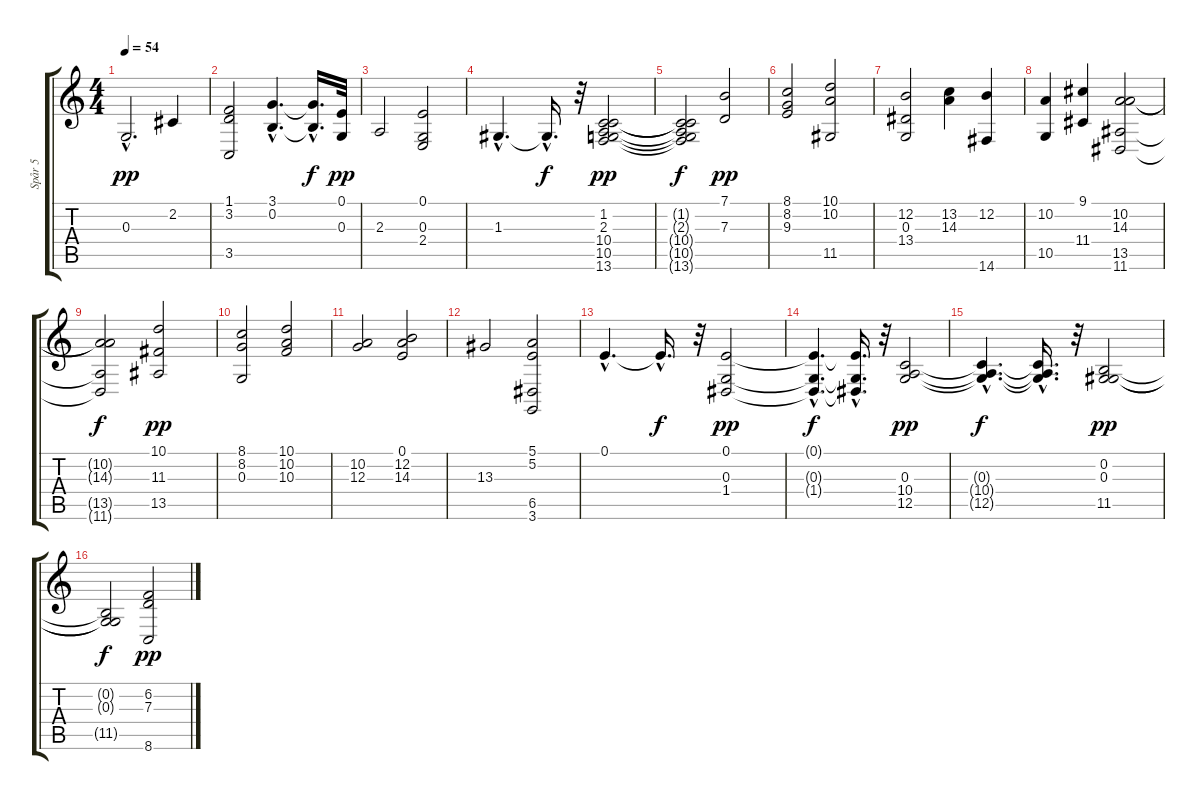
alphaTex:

\track ("Spår 5" "Spår 5") {instrument stringensemble1}
\staff {score tabs}
\tuning (E4 B3 G3 D3 A2 E2) {hide}
\ts (4 4)
\tempo 54
\clef g2
\ks c
0.3{hac}.2{d dy pp} 2.2.4 |
(1.1 3.2 3.5).2 (3.1{hac} 0.2{hac}).4{d} (3.1{hac t} 0.2{hac t}).16{d dy f} (0.1 0.3).32{dy pp} |
2.3.2 (0.1 0.3 2.4).2 |
1.3{hac}.4{d} 1.3{hac t}.16{d dy f} r.32 (1.2 2.3 10.4 10.5 13.6).2{dy pp} |
(1.2{t} 2.3{t} 10.4{t} 10.5{t} 13.6{t}).2{dy f} (7.1 7.3).2{dy pp} |
(8.1 8.2 9.3).2 (10.1 10.2 11.5).2 |
(12.2 0.3 13.4).2 (13.2 14.3).4 (12.2 14.6).4 |
(10.2 10.5).4 (9.1 11.4).4 (10.2 14.3 13.5 11.6).2 |
(10.2{t} 14.3{t} 13.5{t} 11.6{t}).2{dy f} (10.1 11.3 13.5).2{dy pp} |
(8.1 8.2 0.3).2 (10.1 10.2 10.3).2 |
(10.2 12.3).2 (0.1 12.2 14.3).2 |
13.3.2 (5.1 5.2 6.5 3.6).2 |
0.1{hac}.4{d} 0.1{hac t}.16{d dy f} r.32 (0.1 0.3 1.4).2{dy pp} |
(0.1{hac t} 0.3{hac t} 1.4{hac t}).4{d dy f} (0.1{hac t} 0.3{hac t} 1.4{hac t}).16{d} r.32 (0.3 10.4 12.5).2{dy pp} |
(0.3{hac t} 10.4{hac t} 12.5{hac t}).4{d dy f} (0.3{hac t} 10.4{hac t} 12.5{hac t}).16{d} r.32 (0.2 0.3 11.5).2{dy pp} |
(0.2{t} 0.3{t} 11.5{t}).2{dy f} (6.2 7.3 8.6).2{dy pp}
